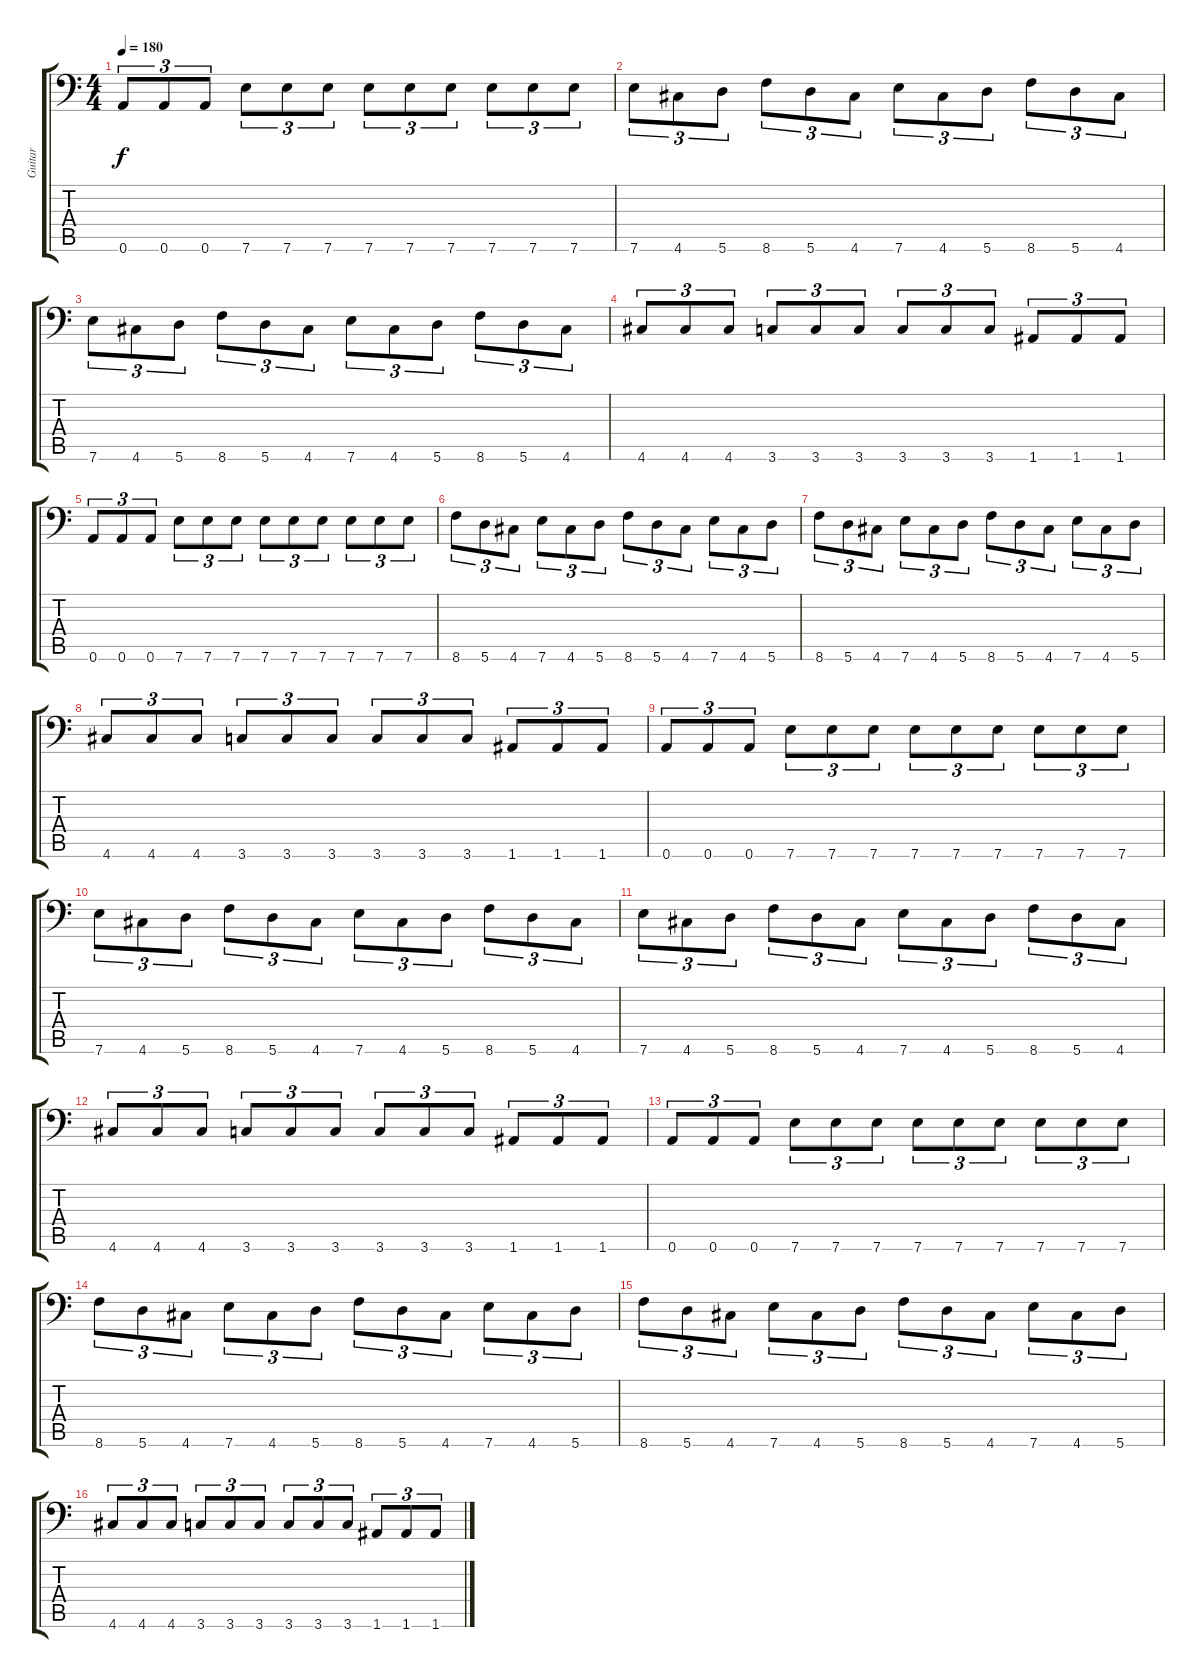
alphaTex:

\track ("Guitar" "Guitar") {instrument distortionguitar}
\staff {score tabs}
\tuning (B3 Gb3 D3 A2 E2 A1) {hide}
\ts (4 4)
\tempo 180
\clef f4
\ks c
0.6.8{tu (3 2) dy f} 0.6.8{tu (3 2)} 0.6.8{tu (3 2)} 7.6.8{tu (3 2)} 7.6.8{tu (3 2)} 7.6.8{tu (3 2)} 7.6.8{tu (3 2)} 7.6.8{tu (3 2)} 7.6.8{tu (3 2)} 7.6.8{tu (3 2)} 7.6.8{tu (3 2)} 7.6.8{tu (3 2)} |
7.6.8{tu (3 2)} 4.6.8{tu (3 2)} 5.6.8{tu (3 2)} 8.6.8{tu (3 2)} 5.6.8{tu (3 2)} 4.6.8{tu (3 2)} 7.6.8{tu (3 2)} 4.6.8{tu (3 2)} 5.6.8{tu (3 2)} 8.6.8{tu (3 2)} 5.6.8{tu (3 2)} 4.6.8{tu (3 2)} |
7.6.8{tu (3 2)} 4.6.8{tu (3 2)} 5.6.8{tu (3 2)} 8.6.8{tu (3 2)} 5.6.8{tu (3 2)} 4.6.8{tu (3 2)} 7.6.8{tu (3 2)} 4.6.8{tu (3 2)} 5.6.8{tu (3 2)} 8.6.8{tu (3 2)} 5.6.8{tu (3 2)} 4.6.8{tu (3 2)} |
4.6.8{tu (3 2)} 4.6.8{tu (3 2)} 4.6.8{tu (3 2)} 3.6.8{tu (3 2)} 3.6.8{tu (3 2)} 3.6.8{tu (3 2)} 3.6.8{tu (3 2)} 3.6.8{tu (3 2)} 3.6.8{tu (3 2)} 1.6.8{tu (3 2)} 1.6.8{tu (3 2)} 1.6.8{tu (3 2)} |
0.6.8{tu (3 2)} 0.6.8{tu (3 2)} 0.6.8{tu (3 2)} 7.6.8{tu (3 2)} 7.6.8{tu (3 2)} 7.6.8{tu (3 2)} 7.6.8{tu (3 2)} 7.6.8{tu (3 2)} 7.6.8{tu (3 2)} 7.6.8{tu (3 2)} 7.6.8{tu (3 2)} 7.6.8{tu (3 2)} |
8.6.8{tu (3 2)} 5.6.8{tu (3 2)} 4.6.8{tu (3 2)} 7.6.8{tu (3 2)} 4.6.8{tu (3 2)} 5.6.8{tu (3 2)} 8.6.8{tu (3 2)} 5.6.8{tu (3 2)} 4.6.8{tu (3 2)} 7.6.8{tu (3 2)} 4.6.8{tu (3 2)} 5.6.8{tu (3 2)} |
8.6.8{tu (3 2)} 5.6.8{tu (3 2)} 4.6.8{tu (3 2)} 7.6.8{tu (3 2)} 4.6.8{tu (3 2)} 5.6.8{tu (3 2)} 8.6.8{tu (3 2)} 5.6.8{tu (3 2)} 4.6.8{tu (3 2)} 7.6.8{tu (3 2)} 4.6.8{tu (3 2)} 5.6.8{tu (3 2)} |
4.6.8{tu (3 2)} 4.6.8{tu (3 2)} 4.6.8{tu (3 2)} 3.6.8{tu (3 2)} 3.6.8{tu (3 2)} 3.6.8{tu (3 2)} 3.6.8{tu (3 2)} 3.6.8{tu (3 2)} 3.6.8{tu (3 2)} 1.6.8{tu (3 2)} 1.6.8{tu (3 2)} 1.6.8{tu (3 2)} |
0.6.8{tu (3 2)} 0.6.8{tu (3 2)} 0.6.8{tu (3 2)} 7.6.8{tu (3 2)} 7.6.8{tu (3 2)} 7.6.8{tu (3 2)} 7.6.8{tu (3 2)} 7.6.8{tu (3 2)} 7.6.8{tu (3 2)} 7.6.8{tu (3 2)} 7.6.8{tu (3 2)} 7.6.8{tu (3 2)} |
7.6.8{tu (3 2)} 4.6.8{tu (3 2)} 5.6.8{tu (3 2)} 8.6.8{tu (3 2)} 5.6.8{tu (3 2)} 4.6.8{tu (3 2)} 7.6.8{tu (3 2)} 4.6.8{tu (3 2)} 5.6.8{tu (3 2)} 8.6.8{tu (3 2)} 5.6.8{tu (3 2)} 4.6.8{tu (3 2)} |
7.6.8{tu (3 2)} 4.6.8{tu (3 2)} 5.6.8{tu (3 2)} 8.6.8{tu (3 2)} 5.6.8{tu (3 2)} 4.6.8{tu (3 2)} 7.6.8{tu (3 2)} 4.6.8{tu (3 2)} 5.6.8{tu (3 2)} 8.6.8{tu (3 2)} 5.6.8{tu (3 2)} 4.6.8{tu (3 2)} |
4.6.8{tu (3 2)} 4.6.8{tu (3 2)} 4.6.8{tu (3 2)} 3.6.8{tu (3 2)} 3.6.8{tu (3 2)} 3.6.8{tu (3 2)} 3.6.8{tu (3 2)} 3.6.8{tu (3 2)} 3.6.8{tu (3 2)} 1.6.8{tu (3 2)} 1.6.8{tu (3 2)} 1.6.8{tu (3 2)} |
0.6.8{tu (3 2)} 0.6.8{tu (3 2)} 0.6.8{tu (3 2)} 7.6.8{tu (3 2)} 7.6.8{tu (3 2)} 7.6.8{tu (3 2)} 7.6.8{tu (3 2)} 7.6.8{tu (3 2)} 7.6.8{tu (3 2)} 7.6.8{tu (3 2)} 7.6.8{tu (3 2)} 7.6.8{tu (3 2)} |
8.6.8{tu (3 2)} 5.6.8{tu (3 2)} 4.6.8{tu (3 2)} 7.6.8{tu (3 2)} 4.6.8{tu (3 2)} 5.6.8{tu (3 2)} 8.6.8{tu (3 2)} 5.6.8{tu (3 2)} 4.6.8{tu (3 2)} 7.6.8{tu (3 2)} 4.6.8{tu (3 2)} 5.6.8{tu (3 2)} |
8.6.8{tu (3 2)} 5.6.8{tu (3 2)} 4.6.8{tu (3 2)} 7.6.8{tu (3 2)} 4.6.8{tu (3 2)} 5.6.8{tu (3 2)} 8.6.8{tu (3 2)} 5.6.8{tu (3 2)} 4.6.8{tu (3 2)} 7.6.8{tu (3 2)} 4.6.8{tu (3 2)} 5.6.8{tu (3 2)} |
4.6.8{tu (3 2)} 4.6.8{tu (3 2)} 4.6.8{tu (3 2)} 3.6.8{tu (3 2)} 3.6.8{tu (3 2)} 3.6.8{tu (3 2)} 3.6.8{tu (3 2)} 3.6.8{tu (3 2)} 3.6.8{tu (3 2)} 1.6.8{tu (3 2)} 1.6.8{tu (3 2)} 1.6.8{tu (3 2)}
